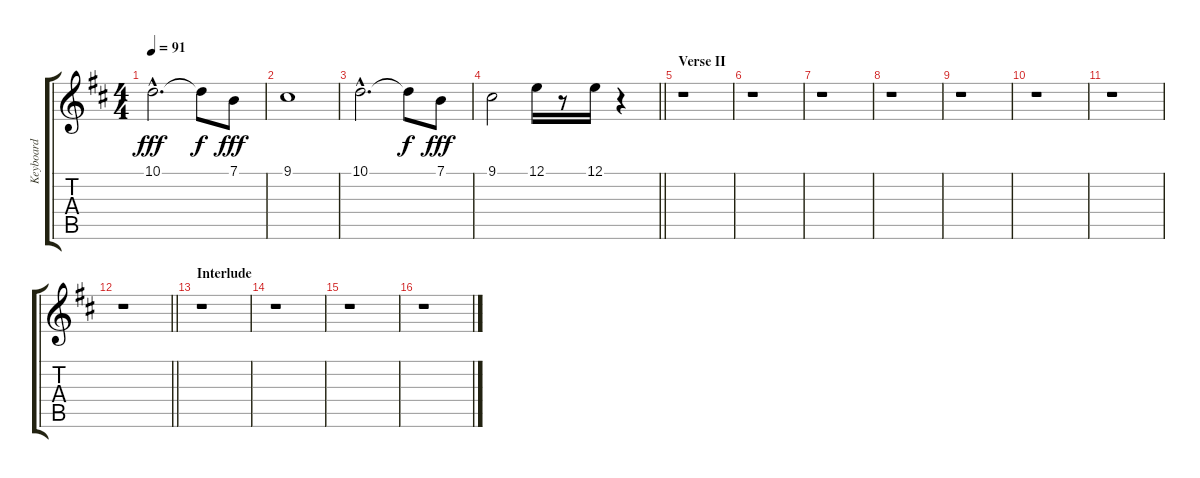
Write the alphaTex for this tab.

\track ("Keyboard" "Keyboard") {instrument lead1square}
\staff {score tabs}
\tuning (E4 B3 G3 D3 A2 D2) {hide}
\ts (4 4)
\tempo 91
\clef g2
\ks d
10.1{hac}.2{d dy fff volume 11 instrument stringensemble1} 10.1{t}.8{dy f} 7.1.8{dy fff} |
9.1.1 |
10.1{hac}.2{d volume 11 instrument stringensemble1} 10.1{t}.8{dy f} 7.1.8{dy fff} |
\barLineRight lightlight
9.1.2 12.1.16 r.8 12.1.16 r.4 |
\section ("" "Verse II")
r.1 |
r.1 |
r.1 |
r.1 |
r.1 |
r.1 |
r.1 |
\barLineRight lightlight
r.1 |
\section ("" "Interlude")
r.1 |
r.1 |
r.1 |
r.1
